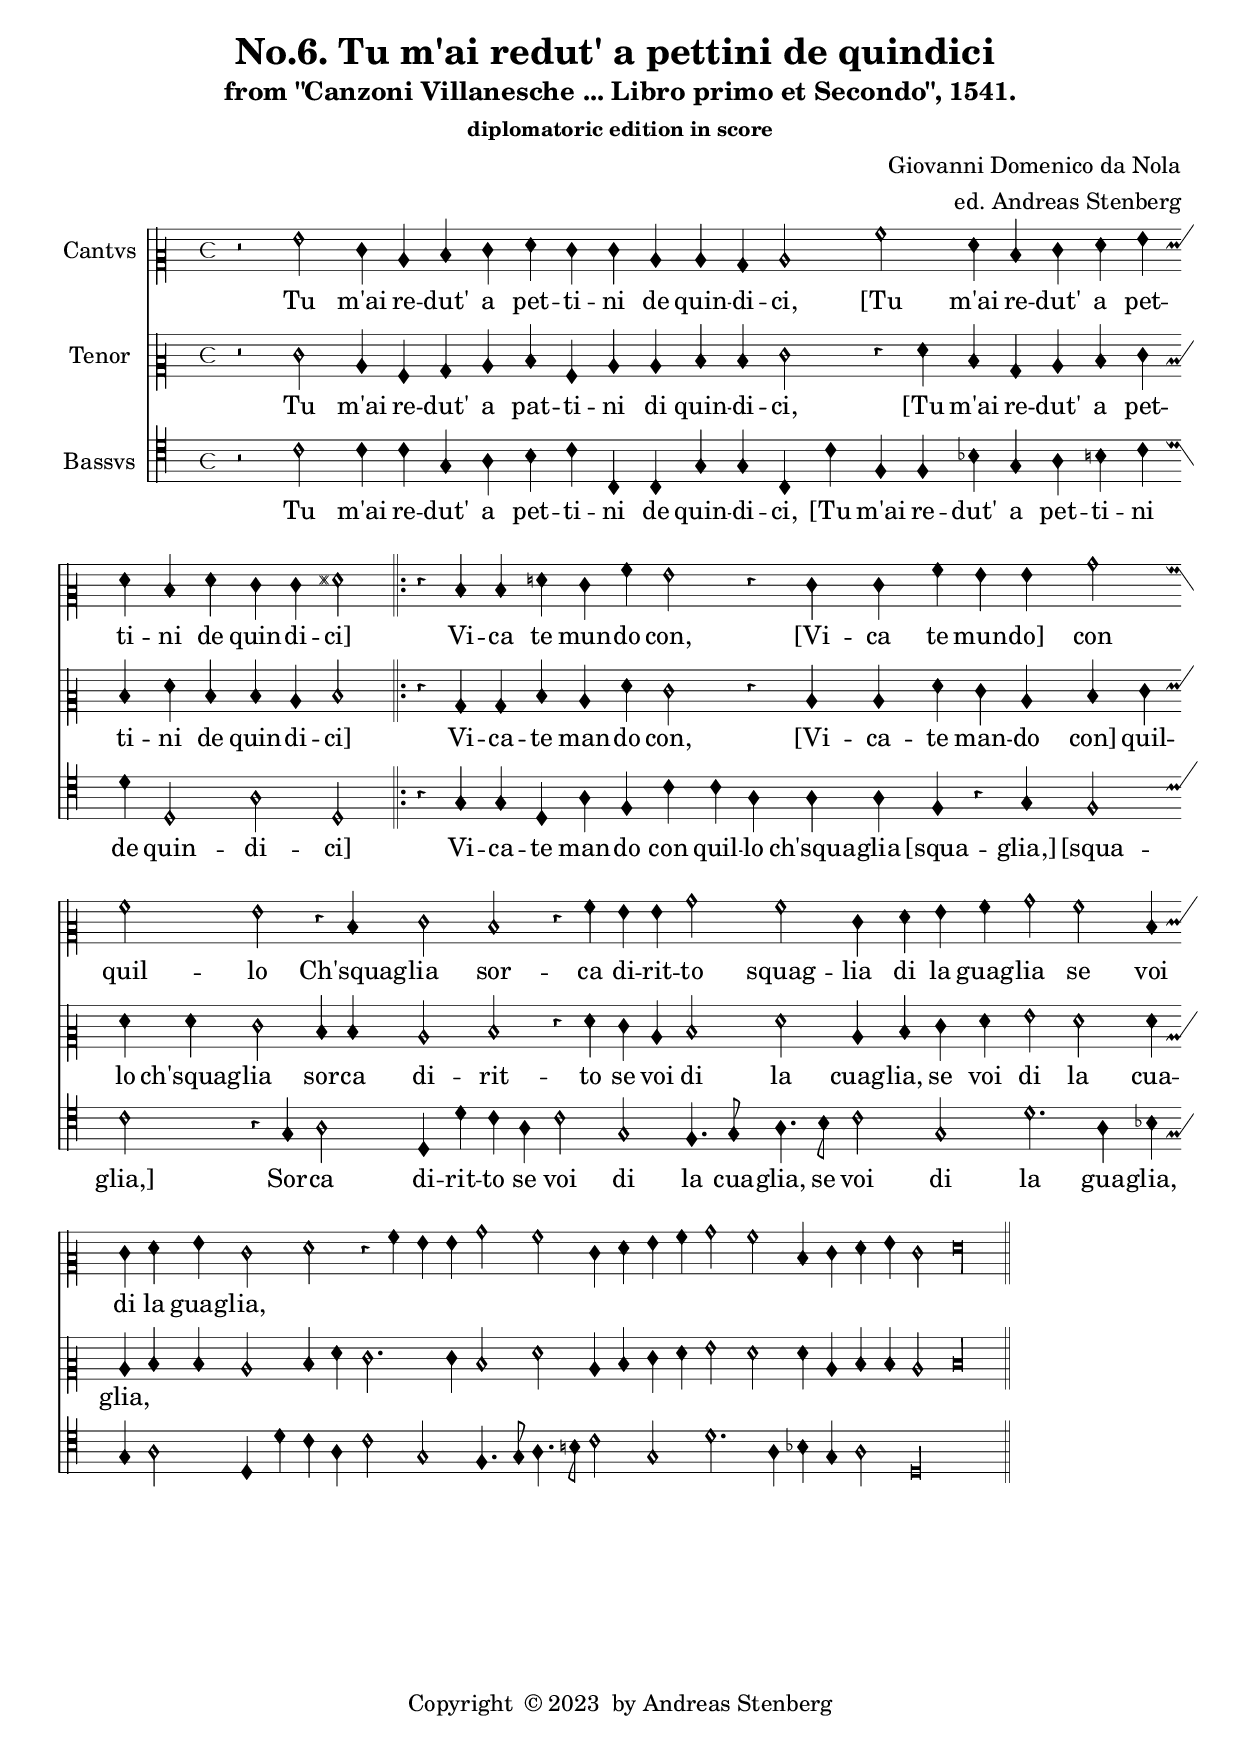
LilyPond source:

\version "2.20.0"
\language "deutsch"
 \defineBarLine ":||:" #'(":||:" "" "")
 \defineBarLine "||:" #'("||:" "" "")
 ficta = { \set suggestAccidentals = ##t }
 \header {

  title = "No.6. Tu m'ai redut' a pettini de quindici "

  subtitle = "from \"Canzoni Villanesche ... Libro primo et Secondo\", 1541."

  subsubtitle = "diplomatoric edition in score"

  composer = "Giovanni Domenico da Nola"

  arranger = "ed. Andreas Stenberg"
  poet = ""
  meter =""

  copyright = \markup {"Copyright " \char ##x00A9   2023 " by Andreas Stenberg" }

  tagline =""

}


global = {
  \autoBeamOff
  \override Staff.TimeSignature.style =#'mensural
  \override NoteHead.style = #'petrucci
  \override Flag.style =#'mensural
  \override Rest.style = #'mensural
  \override Staff.Accidental.glyph-name-alist =
  #alteration-mensural-glyph-name-alist
  \override Staff.BarLine.bar-extent = #'(-3.0 . 3.0)
  \accidentalStyle no-reset
  \key c \major
  \time 4/4
}

sopranoVoice = \relative c'' {

  %% to chose cleffing comment in and out as needed.
  \clef "petrucci-c2"			%% orignal clefing
  %  \clef "petrucci-g"  		%% semi-moderniced clefing to facilitate reading
  \global
  \dynamicUp
  % Music follows here.
    \override Staff.BarLine.transparent =##t
  r2 g2
  e4 c4 d4 e4
  f4 e4 e4 c4
  c4 h4 c2
  a'2 f4 d4
  e4 f4 g4 f4
  d4 f4 e4 e4
  fis2


  \once \revert Staff.BarLine.transparent

  \bar "||:"

  r4 d4 d4 f4
  e4 a4 g2
  r4 e4 e4 a4
  g4 g4 h2

  a2 g2
  r4 d4 e2
  d2 r4 a'4
  g4 g4 h2
  a2 e4 f4
  g4 a4 h2
  a2 d,4 e4
  f4 g4 e2
  f2 r4 a4
  g4 g4 h2
  a2 e4 f4
  g4 a4 h2
  a2 d,4 e4
  f4 g4 e2
  f\longa
  \once \revert Staff.BarLine.transparent

  \once  \override Staff.BarLine.bar-extent = #'(-3 . 3)

      \bar "||"

}

verseSopranoVoice = \lyricmode {
  % Lyrics follow here.
  Tu m'ai re -- dut' a pet -- ti -- ni de quin -- di -- ci,
  [Tu m'ai re -- dut' a pet -- ti -- ni de quin -- di -- ci]
  Vi -- ca te mun -- do con,
  [Vi -- ca te mun -- do] con quil -- lo
  Ch'squag -- lia sor -- ca di -- rit -- to
  squag -- lia di la guag -- lia se voi di la guag -- lia,

}

tenorVoice = \relative c' {

%% to chose cleffing comment in and out as needed.
  \clef "petrucci-c2"			%% orignal clefing
  %  \clef "petrucci-g"  		%% semi-moderniced clefing to facilitate reading
  \global
  \dynamicUp
  % Music follows here.

  r2 e2
  c4 a4 h4 c4
  d4 a4 c4 c4
  d4 d4 e2
  r4 f4 d4 h4
  c4 d4 e4 d4
  f4 d4 d4 c4
  d2
  \once \revert Staff.BarLine.transparent

  r4 h4
  h4 d4 c4 f4
%  f4  %% Probably a printing error%
  e2 r4
  c4 c4 f4 e4
  c4

  d4 e4 f4 f4
  e2 d4 d4
  c2 d2
  r4 f4 e4 c4
  d2 f2
  c4 d4 e4 f4
  g2 f2
  f4 c4 d4 d4
  c2 d4 f4
  e2. e4
  d2 f2
  c4 d4 e4 f4
  g2 f2
  f4 c4 d4 d4
  c2
  d\longa
  \once \revert Staff.BarLine.transparent

  \once  \override Staff.BarLine.bar-extent = #'(-3 . 3)



}

verseTenorVoice = \lyricmode {
  % Lyrics follow here.

  Tu m'ai re -- dut' a pat -- ti -- ni di quin -- di -- ci,
  [Tu m'ai re -- dut' a pet -- ti -- ni de quin -- di -- ci]
  Vi -- ca -- te man -- do con,
  [Vi -- ca -- te man -- do con] quil -- lo ch'squag -- lia
  sor -- ca di -- rit -- to se voi di la cuag -- lia,
  se voi di la cua -- glia,
}

bassVoice = \relative c {
  \global
  \dynamicUp
  % Music follows here.

  r2 c'2
  c4 c4 g4 a4
  h4 c4 c,4 c4
  g'4 g4 c,4 c'4
  f,4 f4 b4 g4
  a4 h4 c4 d4
  d,2 a'2
  d,2
  \once \revert Staff.BarLine.transparent

  r4 g4 g4 d4
  a'4 f4 c'4 c4
  a4 a4 a4 f4

  r4 g4 f2
  c'2 r4 g4
  a2 d,4 d'4
  c4 a4 c2
  g2 f4. g8 a4. h8
  c2 g2
  d'2. a4
  b4 g4 a2
  d,4 d'4 c4 a4
  c2 g2
  f4. g8 a4. h8
  c2 g2
  d'2. a4
  b4 g4 a2
  d,\longa*9/8
  \once \revert Staff.BarLine.transparent

  \once  \override Staff.BarLine.bar-extent = #'(-3 . 3)


}

verseBassVoice = \lyricmode {
  % Lyrics follow here.

  Tu m'ai re -- dut' a pet -- ti -- ni de quin -- di -- ci,
  [Tu m'ai re -- dut' a pet -- ti -- ni de quin -- di -- ci]
  Vi -- ca -- te man -- do con quil -- lo ch'squa -- glia
  [squa -- glia,] [squa -- glia,]
  Sor -- ca di -- rit -- to se voi di la cua -- glia,
  se voi di la gua -- glia,
}

sopranoVoicePart = \new MensuralStaff \with {
  instrumentName = "Cantvs"
  midiInstrument = "choir aahs"
} { \sopranoVoice }
\addlyrics { \verseSopranoVoice }

tenorVoicePart = \new MensuralStaff \with {
  instrumentName = "Tenor"
  midiInstrument = "choir aahs"
} {  \tenorVoice }
\addlyrics { \verseTenorVoice }

bassVoicePart = \new MensuralStaff \with {
  instrumentName = "Bassvs"
  midiInstrument = "choir aahs"
} { \clef "petrucci-c4" \bassVoice }
\addlyrics { \verseBassVoice }

\score {
  <<
    \sopranoVoicePart
    \tenorVoicePart
    \bassVoicePart
  >>
  \layout { }
  \midi {
    \tempo 4=100
  }
}

\pageBreak

\markup {

  \fontsize #1.0

  \column {


    \fill-line {

      \column {

        \line { Tanto t'aggio pregaato et puro tridici }

        \line { \hspace #4 Non menge dai restochia per paglia }

        \line { \hspace #10 Sorcha diritto }

    \vspace #1.0

        \line { Tu haila capo tosta piu ch'fidece }

        \line { \hspace #4 Se voi che sengna portame la taglia }

        \line { \hspace #10 Sorcha diritto }

        \vspace #1.0

        \line { Sempre me dissi tophano petangnia }

        \line { \hspace #4 Chi n'arrisica porci non guadagnia  }

        \line { \hspace #10 Sorcha diritto se voi di la guaglia. }

      }
    }

  }

}

\paper {
   page-breaking = #ly:minimal-breaking
  ragged-bottom = ##t
  ragged-last-bottom = ##t
  ragged-last = ##t
}